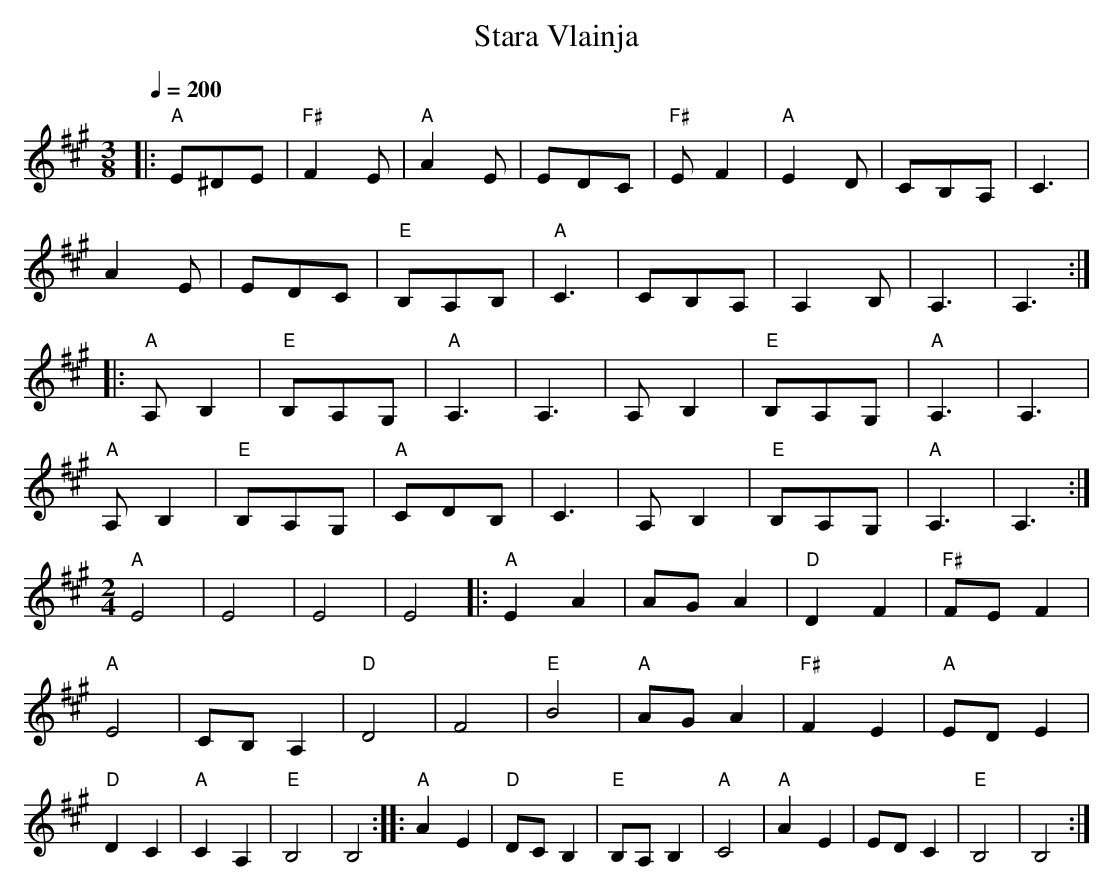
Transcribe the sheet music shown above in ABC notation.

X:1
T:Stara Vlainja
M:3/8
L:1/8
Q:1/4=200
K:A
|:"A"E^DE|"F#"F2E|"A"A2E|EDC|"F#"EF2|"A"E2D|CB,A,|C3|
A2E|EDC|"E"B,A,B,|"A"C3|CB,A,|A,2B,|A,3|A,3:|
|:"A"A,B,2|"E"B,A,G,|"A"A,3|A,3|A,B,2|"E"B,A,G,|"A"A,3|A,3|
"A"A,B,2|"E"B,A,G,|"A"CDB,|C3|A,B,2|"E"B,A,G,|"A"A,3|A,3:|
M:2/4
L:1/8
"A"E4|E4|E4|E4|:"A"E2A2|AGA2|"D"D2F2|"F#"FEF2|
"A"E4|CB,A,2|"D"D4|F4| "E"B4|"A"AGA2|"F#"F2E2|"A"EDE2|
"D"D2C2|"A"C2A,2|"E"B,4|B,4:|\
|:"A"A2E2|"D"DCB,2|"E"B,A,B,2|"A"C4|"A"A2E2|EDC2|"E"B,4|B,4:|
